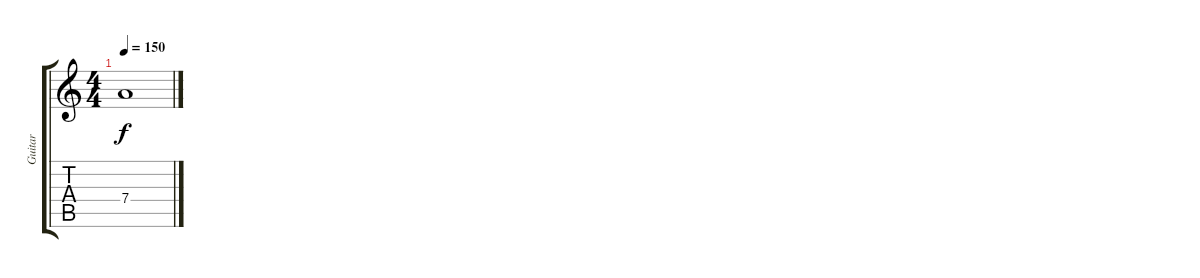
\track ("Guitar " "Guitar ") {instrument distortionguitar}
\staff {score tabs}
\tuning (E4 B3 G3 D3 A2 E2) {hide}
\ts (4 4)
\tempo 150
\clef g2
\ks c
7.4{t}.1{dy f}
